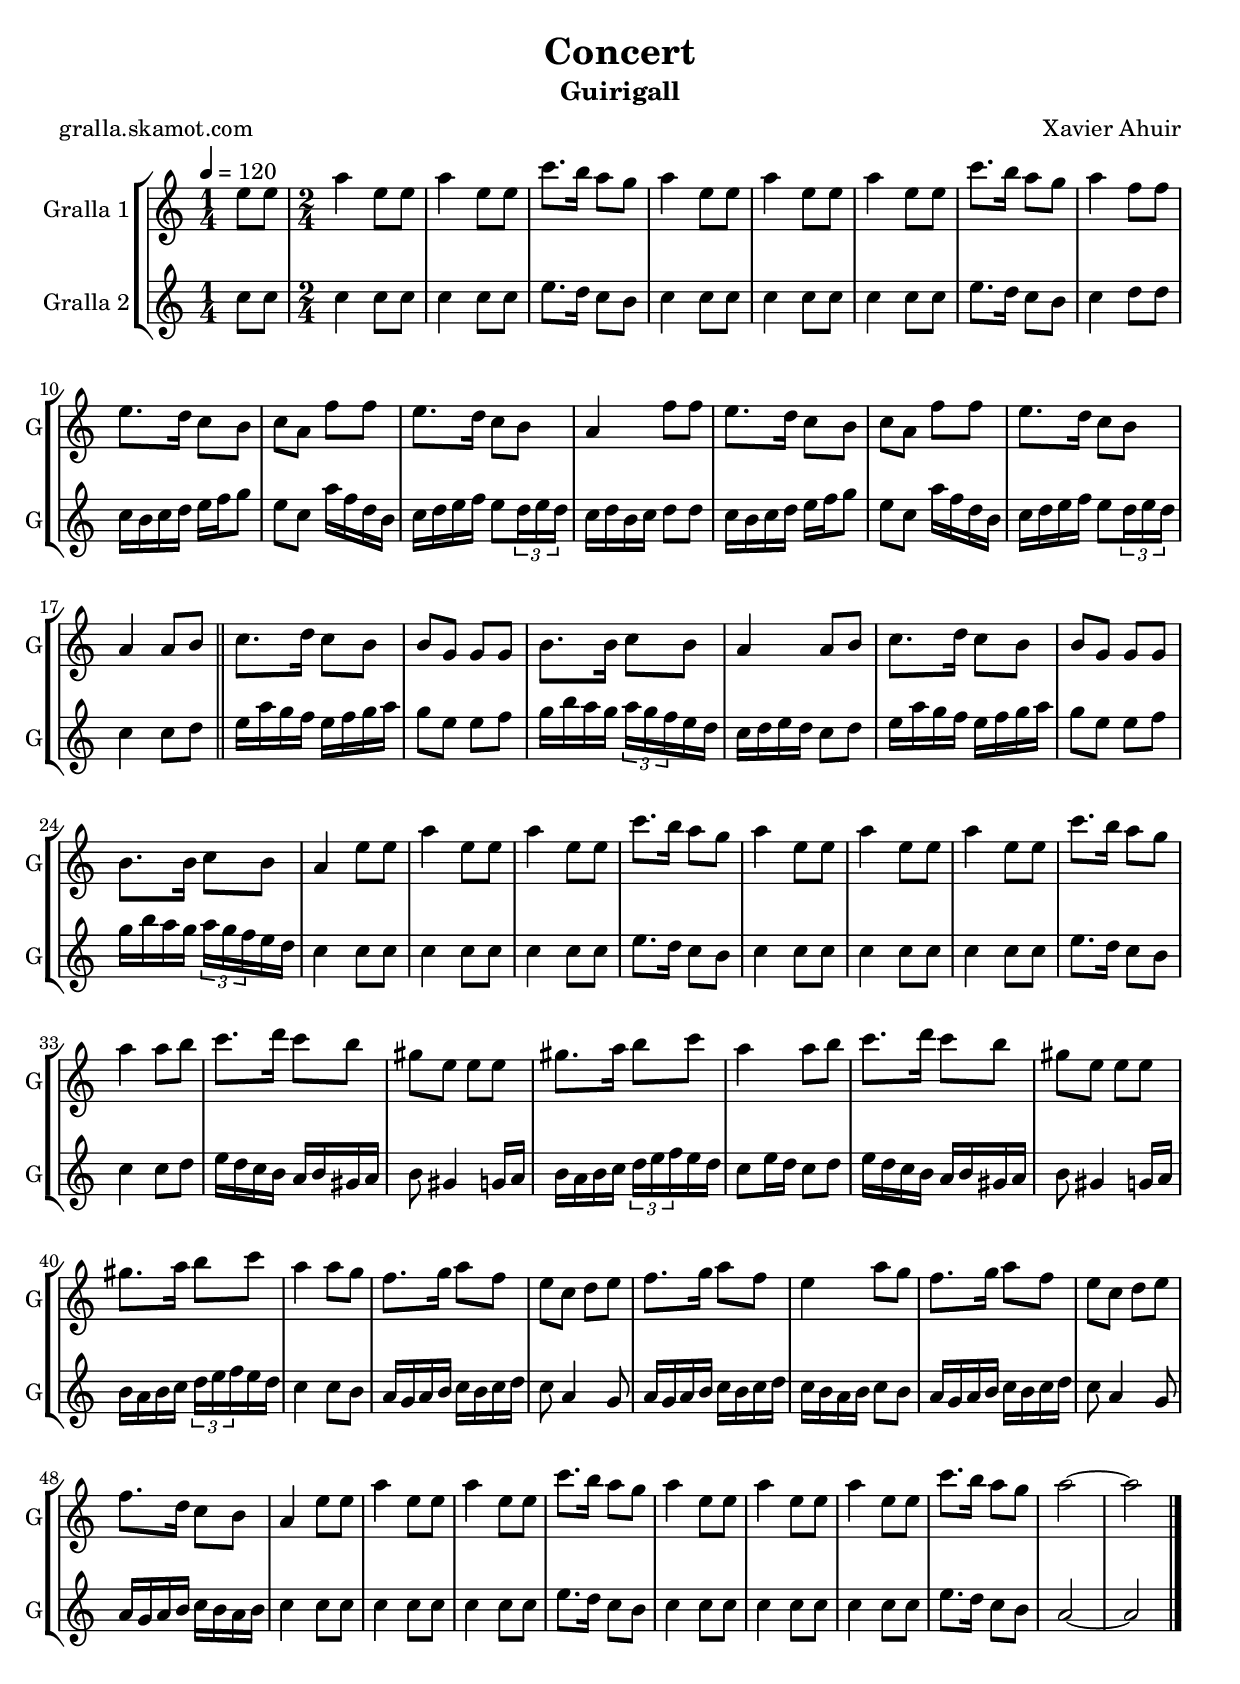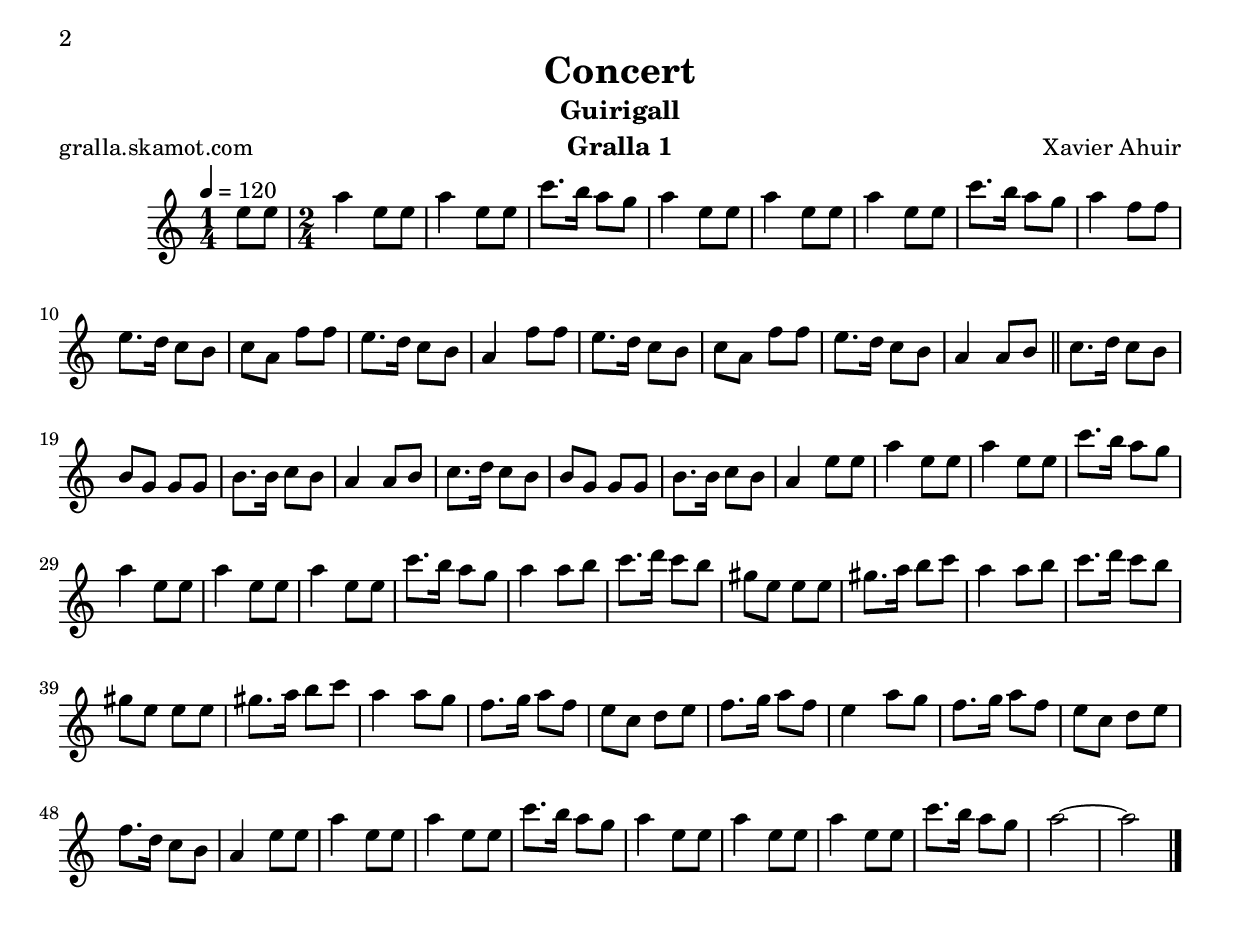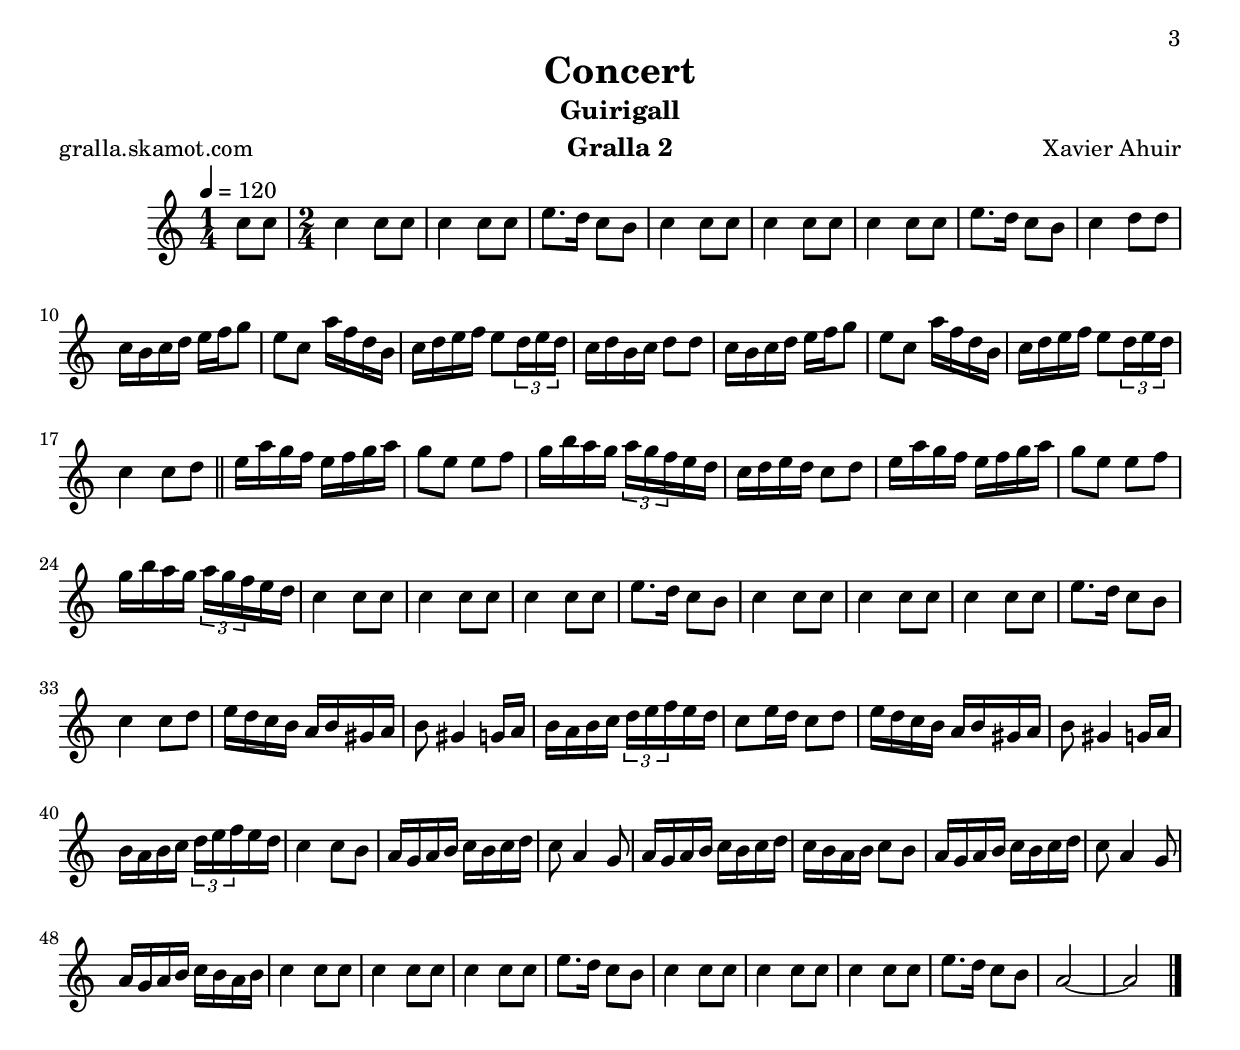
\version "2.16.2"

\header {
  dedication=""
  title="Concert"
  subtitle="Guirigall"
  subsubtitle=""
  poet="gralla.skamot.com"
  meter=""
  piece=""
  composer="Xavier Ahuir"
  arranger=""
  opus=""
  instrument=""
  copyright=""
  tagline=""
}

liniaroAa =
\relative e''
{
  \tempo 4=120
  \clef treble
  \key c \major
  \time 1/4
  e8 e  |
  \time 2/4   a4 e8 e  |
  a4 e8 e  |
  c'8. b16 a8 g  |
  %05
  a4 e8 e  |
  a4 e8 e  |
  a4 e8 e  |
  c'8. b16 a8 g  |
  a4 f8 f  |
  %10
  e8. d16 c8 b  |
  c8 a f' f  |
  e8. d16 c8 b  |
  a4 f'8 f  |
  e8. d16 c8 b  |
  %15
  c8 a f' f  |
  e8. d16 c8 b  |
  a4 a8 b  \bar "||"
  c8. d16 c8 b  |
  b8 g g g  |
  %20
  b8. b16 c8 b  |
  a4 a8 b  |
  c8. d16 c8 b  |
  b8 g g g  |
  b8. b16 c8 b  |
  %25
  a4 e'8 e  |
  a4 e8 e  |
  a4 e8 e  |
  c'8. b16 a8 g  |
  a4 e8 e  |
  %30
  a4 e8 e  |
  a4 e8 e  |
  c'8. b16 a8 g  |
  a4 a8 b  |
  c8. d16 c8 b  |
  %35
  gis8 e e e  |
  gis8. a16 b8 c  |
  a4 a8 b  |
  c8. d16 c8 b  |
  gis8 e e e  |
  %40
  gis8. a16 b8 c  |
  a4 a8 g  |
  f8. g16 a8 f  |
  e8 c d e  |
  f8. g16 a8 f  |
  %45
  e4 a8 g  |
  f8. g16 a8 f  |
  e8 c d e  |
  f8. d16 c8 b  |
  a4 e'8 e  |
  %50
  a4 e8 e  |
  a4 e8 e  |
  c'8. b16 a8 g  |
  a4 e8 e  |
  a4 e8 e  |
  %55
  a4 e8 e  |
  c'8. b16 a8 g  |
  a2 ~  |
  a2  \bar "|."
}

liniaroAb =
\relative c''
{
  \tempo 4=120
  \clef treble
  \key c \major
  \time 1/4
  c8 c  |
  \time 2/4   c4 c8 c  |
  c4 c8 c  |
  e8. d16 c8 b  |
  %05
  c4 c8 c  |
  c4 c8 c  |
  c4 c8 c  |
  e8. d16 c8 b  |
  c4 d8 d  |
  %10
  c16 b c d e f g8  |
  e8 c a'16 f d b  |
  c16 d e f e8 \times 2/3 { d16 e d }  |
  c16 d b c d8 d  |
  c16 b c d e f g8  |
  %15
  e8 c a'16 f d b  |
  c16 d e f e8 \times 2/3 { d16 e d }  |
  c4 c8 d  \bar "||"
  e16 a g f e f g a  |
  g8 e e f  |
  %20
  g16 b a g \times 2/3 { a g f } e d  |
  c16 d e d c8 d  |
  e16 a g f e f g a  |
  g8 e e f  |
  g16 b a g \times 2/3 { a g f } e d  |
  %25
  c4 c8 c  |
  c4 c8 c  |
  c4 c8 c  |
  e8. d16 c8 b  |
  c4 c8 c  |
  %30
  c4 c8 c  |
  c4 c8 c  |
  e8. d16 c8 b  |
  c4 c8 d  |
  e16 d c b a b gis a  |
  %35
  b8 gis4 g16 a  |
  b16 a b c \times 2/3 { d e f } e d  |
  c8 e16 d c8 d  |
  e16 d c b a b gis a  |
  b8 gis4 g16 a  |
  %40
  b16 a b c \times 2/3 { d e f } e d  |
  c4 c8 b  |
  a16 g a b c b c d  |
  c8 a4 g8  |
  a16 g a b c b c d  |
  %45
  c16 b a b c8 b  |
  a16 g a b c b c d  |
  c8 a4 g8  |
  a16 g a b c b a b  |
  c4 c8 c  |
  %50
  c4 c8 c  |
  c4 c8 c  |
  e8. d16 c8 b  |
  c4 c8 c  |
  c4 c8 c  |
  %55
  c4 c8 c  |
  e8. d16 c8 b  |
  a2 ~  |
  a2  \bar "|."
}

\bookpart {
  \score {
    \new StaffGroup {
      \override Score.RehearsalMark.self-alignment-X = #LEFT
      <<
        \new Staff \with {instrumentName = #"Gralla 1" shortInstrumentName = #"G"} \liniaroAa
        \new Staff \with {instrumentName = #"Gralla 2" shortInstrumentName = #"G"} \liniaroAb
      >>
    }
    \layout {}
  }
  \score { \unfoldRepeats
    \new StaffGroup {
      \override Score.RehearsalMark.self-alignment-X = #LEFT
      <<
        \new Staff \with {instrumentName = #"Gralla 1" shortInstrumentName = #"G"} \liniaroAa
        \new Staff \with {instrumentName = #"Gralla 2" shortInstrumentName = #"G"} \liniaroAb
      >>
    }
    \midi {
      \set Staff.midiInstrument = "oboe"
      \set DrumStaff.midiInstrument = "drums"
    }
  }
}

\bookpart {
  \header {instrument="Gralla 1"}
  \score {
    \new StaffGroup {
      \override Score.RehearsalMark.self-alignment-X = #LEFT
      <<
        \new Staff \liniaroAa
      >>
    }
    \layout {}
  }
  \score { \unfoldRepeats
    \new StaffGroup {
      \override Score.RehearsalMark.self-alignment-X = #LEFT
      <<
        \new Staff \liniaroAa
      >>
    }
    \midi {
      \set Staff.midiInstrument = "oboe"
      \set DrumStaff.midiInstrument = "drums"
    }
  }
}

\bookpart {
  \header {instrument="Gralla 2"}
  \score {
    \new StaffGroup {
      \override Score.RehearsalMark.self-alignment-X = #LEFT
      <<
        \new Staff \liniaroAb
      >>
    }
    \layout {}
  }
  \score { \unfoldRepeats
    \new StaffGroup {
      \override Score.RehearsalMark.self-alignment-X = #LEFT
      <<
        \new Staff \liniaroAb
      >>
    }
    \midi {
      \set Staff.midiInstrument = "oboe"
      \set DrumStaff.midiInstrument = "drums"
    }
  }
}

